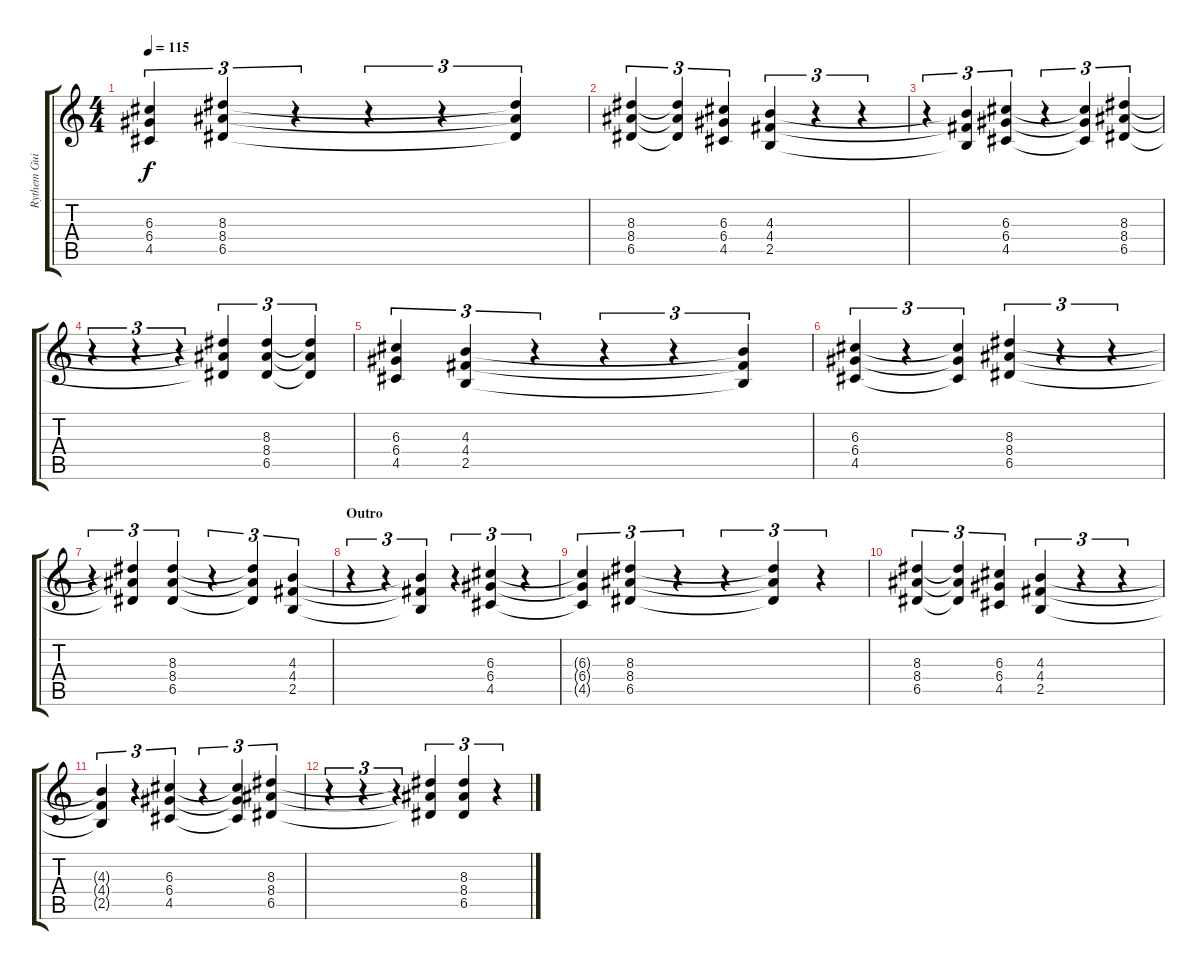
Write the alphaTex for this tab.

\track ("Rythem Guitar" "Rythem Gui") {instrument overdrivenguitar}
\staff {score tabs}
\tuning (E4 B3 G3 D3 A2 E2) {hide}
\ts (4 4)
\tempo 115
\clef g2
\ks c
(6.3{t} 6.4{t} 4.5{t}).4{tu (3 2) dy f} (8.3 8.4 6.5).4{tu (3 2)} r.4{tu (3 2)} r.4{tu (3 2)} r.4{tu (3 2)} (8.3{t} 8.4{t} 6.5{t}).4{tu (3 2)} |
(8.3 8.4 6.5).4{tu (3 2)} (8.3{t} 8.4{t} 6.5{t}).4{tu (3 2)} (6.3 6.4 4.5).4{tu (3 2)} (4.3 4.4 2.5).4{tu (3 2)} r.4{tu (3 2)} r.4{tu (3 2)} |
r.4{tu (3 2)} (4.3{t} 4.4{t} 2.5{t}).4{tu (3 2)} (6.3 6.4 4.5).4{tu (3 2)} r.4{tu (3 2)} (6.3{t} 6.4{t} 4.5{t}).4{tu (3 2)} (8.3 8.4 6.5).4{tu (3 2)} |
r.4{tu (3 2)} r.4{tu (3 2)} r.4{tu (3 2)} (8.3{t} 8.4{t} 6.5{t}).4{tu (3 2)} (8.3 8.4 6.5).4{tu (3 2)} (8.3{t} 8.4{t} 6.5{t}).4{tu (3 2)} |
(6.3 6.4 4.5).4{tu (3 2)} (4.3 4.4 2.5).4{tu (3 2)} r.4{tu (3 2)} r.4{tu (3 2)} r.4{tu (3 2)} (4.3{t} 4.4{t} 2.5{t}).4{tu (3 2)} |
(6.3 6.4 4.5).4{tu (3 2)} r.4{tu (3 2)} (6.3{t} 6.4{t} 4.5{t}).4{tu (3 2)} (8.3 8.4 6.5).4{tu (3 2)} r.4{tu (3 2)} r.4{tu (3 2)} |
r.4{tu (3 2) volume 0} (8.3{t} 8.4{t} 6.5{t}).4{tu (3 2)} (8.3 8.4 6.5).4{tu (3 2)} r.4{tu (3 2)} (8.3{t} 8.4{t} 6.5{t}).4{tu (3 2)} (4.3 4.4 2.5).4{tu (3 2)} |
\section ("" "Outro")
r.4{tu (3 2)} r.4{tu (3 2)} (4.3{t} 4.4{t} 2.5{t}).4{tu (3 2)} r.4{tu (3 2)} (6.3 6.4 4.5).4{tu (3 2)} r.4{tu (3 2)} |
(6.3{t} 6.4{t} 4.5{t}).4{tu (3 2)} (8.3 8.4 6.5).4{tu (3 2)} r.4{tu (3 2)} r.4{tu (3 2)} (8.3{t} 8.4{t} 6.5{t}).4{tu (3 2)} r.4{tu (3 2)} |
(8.3 8.4 6.5).4{tu (3 2)} (8.3{t} 8.4{t} 6.5{t}).4{tu (3 2)} (6.3 6.4 4.5).4{tu (3 2)} (4.3 4.4 2.5).4{tu (3 2)} r.4{tu (3 2)} r.4{tu (3 2)} |
(4.3{t} 4.4{t} 2.5{t}).4{tu (3 2)} r.4{tu (3 2)} (6.3 6.4 4.5).4{tu (3 2)} r.4{tu (3 2)} (6.3{t} 6.4{t} 4.5{t}).4{tu (3 2)} (8.3 8.4 6.5).4{tu (3 2)} |
r.4{tu (3 2)} r.4{tu (3 2)} r.4{tu (3 2)} (8.3{t} 8.4{t} 6.5{t}).4{tu (3 2)} (8.3 8.4 6.5).4{tu (3 2)} r.4{tu (3 2)}
